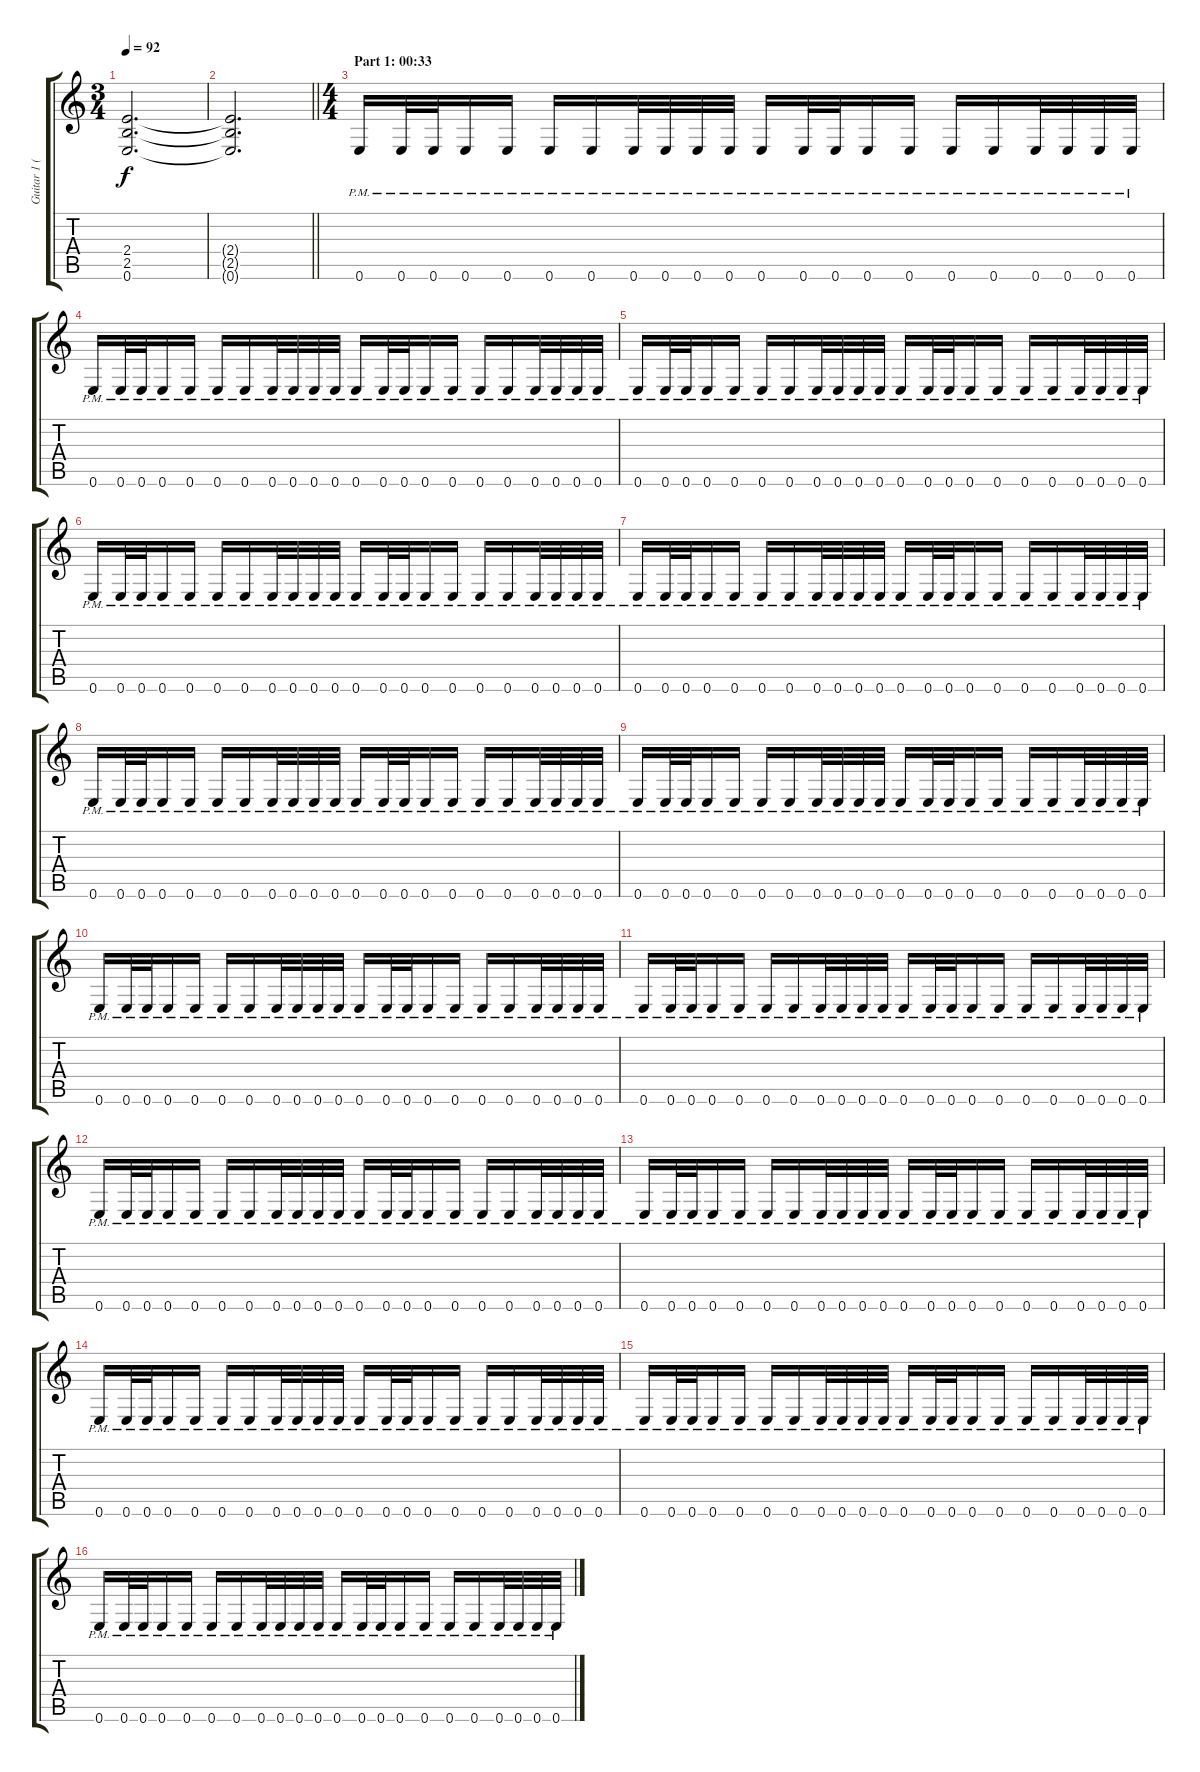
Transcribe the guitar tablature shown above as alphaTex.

\track ("Guitar 1 (Distortion)" "Guitar 1 (") {instrument distortionguitar}
\staff {score tabs}
\tuning (E4 B3 G3 D3 A2 E2) {hide}
\ts (3 4)
\tempo 92
\clef g2
\ks c
(2.4{t} 2.5{t} 0.6{t}).2{d dy f} |
\barLineRight lightlight
(2.4{t} 2.5{t} 0.6{t}).2{d} |
\ts (4 4)
\section ("" "Part 1: 00:33")
0.6{pm}.16 0.6{pm}.32 0.6{pm}.32 0.6{pm}.16 0.6{pm}.16 0.6{pm}.16 0.6{pm}.16 0.6{pm}.32 0.6{pm}.32 0.6{pm}.32 0.6{pm}.32 0.6{pm}.16 0.6{pm}.32 0.6{pm}.32 0.6{pm}.16 0.6{pm}.16 0.6{pm}.16 0.6{pm}.16 0.6{pm}.32 0.6{pm}.32 0.6{pm}.32 0.6{pm}.32 |
0.6{pm}.16 0.6{pm}.32 0.6{pm}.32 0.6{pm}.16 0.6{pm}.16 0.6{pm}.16 0.6{pm}.16 0.6{pm}.32 0.6{pm}.32 0.6{pm}.32 0.6{pm}.32 0.6{pm}.16 0.6{pm}.32 0.6{pm}.32 0.6{pm}.16 0.6{pm}.16 0.6{pm}.16 0.6{pm}.16 0.6{pm}.32 0.6{pm}.32 0.6{pm}.32 0.6{pm}.32 |
0.6{pm}.16 0.6{pm}.32 0.6{pm}.32 0.6{pm}.16 0.6{pm}.16 0.6{pm}.16 0.6{pm}.16 0.6{pm}.32 0.6{pm}.32 0.6{pm}.32 0.6{pm}.32 0.6{pm}.16 0.6{pm}.32 0.6{pm}.32 0.6{pm}.16 0.6{pm}.16 0.6{pm}.16 0.6{pm}.16 0.6{pm}.32 0.6{pm}.32 0.6{pm}.32 0.6{pm}.32 |
0.6{pm}.16 0.6{pm}.32 0.6{pm}.32 0.6{pm}.16 0.6{pm}.16 0.6{pm}.16 0.6{pm}.16 0.6{pm}.32 0.6{pm}.32 0.6{pm}.32 0.6{pm}.32 0.6{pm}.16 0.6{pm}.32 0.6{pm}.32 0.6{pm}.16 0.6{pm}.16 0.6{pm}.16 0.6{pm}.16 0.6{pm}.32 0.6{pm}.32 0.6{pm}.32 0.6{pm}.32 |
0.6{pm}.16 0.6{pm}.32 0.6{pm}.32 0.6{pm}.16 0.6{pm}.16 0.6{pm}.16 0.6{pm}.16 0.6{pm}.32 0.6{pm}.32 0.6{pm}.32 0.6{pm}.32 0.6{pm}.16 0.6{pm}.32 0.6{pm}.32 0.6{pm}.16 0.6{pm}.16 0.6{pm}.16 0.6{pm}.16 0.6{pm}.32 0.6{pm}.32 0.6{pm}.32 0.6{pm}.32 |
0.6{pm}.16 0.6{pm}.32 0.6{pm}.32 0.6{pm}.16 0.6{pm}.16 0.6{pm}.16 0.6{pm}.16 0.6{pm}.32 0.6{pm}.32 0.6{pm}.32 0.6{pm}.32 0.6{pm}.16 0.6{pm}.32 0.6{pm}.32 0.6{pm}.16 0.6{pm}.16 0.6{pm}.16 0.6{pm}.16 0.6{pm}.32 0.6{pm}.32 0.6{pm}.32 0.6{pm}.32 |
0.6{pm}.16 0.6{pm}.32 0.6{pm}.32 0.6{pm}.16 0.6{pm}.16 0.6{pm}.16 0.6{pm}.16 0.6{pm}.32 0.6{pm}.32 0.6{pm}.32 0.6{pm}.32 0.6{pm}.16 0.6{pm}.32 0.6{pm}.32 0.6{pm}.16 0.6{pm}.16 0.6{pm}.16 0.6{pm}.16 0.6{pm}.32 0.6{pm}.32 0.6{pm}.32 0.6{pm}.32 |
0.6{pm}.16 0.6{pm}.32 0.6{pm}.32 0.6{pm}.16 0.6{pm}.16 0.6{pm}.16 0.6{pm}.16 0.6{pm}.32 0.6{pm}.32 0.6{pm}.32 0.6{pm}.32 0.6{pm}.16 0.6{pm}.32 0.6{pm}.32 0.6{pm}.16 0.6{pm}.16 0.6{pm}.16 0.6{pm}.16 0.6{pm}.32 0.6{pm}.32 0.6{pm}.32 0.6{pm}.32 |
0.6{pm}.16 0.6{pm}.32 0.6{pm}.32 0.6{pm}.16 0.6{pm}.16 0.6{pm}.16 0.6{pm}.16 0.6{pm}.32 0.6{pm}.32 0.6{pm}.32 0.6{pm}.32 0.6{pm}.16 0.6{pm}.32 0.6{pm}.32 0.6{pm}.16 0.6{pm}.16 0.6{pm}.16 0.6{pm}.16 0.6{pm}.32 0.6{pm}.32 0.6{pm}.32 0.6{pm}.32 |
0.6{pm}.16 0.6{pm}.32 0.6{pm}.32 0.6{pm}.16 0.6{pm}.16 0.6{pm}.16 0.6{pm}.16 0.6{pm}.32 0.6{pm}.32 0.6{pm}.32 0.6{pm}.32 0.6{pm}.16 0.6{pm}.32 0.6{pm}.32 0.6{pm}.16 0.6{pm}.16 0.6{pm}.16 0.6{pm}.16 0.6{pm}.32 0.6{pm}.32 0.6{pm}.32 0.6{pm}.32 |
0.6{pm}.16 0.6{pm}.32 0.6{pm}.32 0.6{pm}.16 0.6{pm}.16 0.6{pm}.16 0.6{pm}.16 0.6{pm}.32 0.6{pm}.32 0.6{pm}.32 0.6{pm}.32 0.6{pm}.16 0.6{pm}.32 0.6{pm}.32 0.6{pm}.16 0.6{pm}.16 0.6{pm}.16 0.6{pm}.16 0.6{pm}.32 0.6{pm}.32 0.6{pm}.32 0.6{pm}.32 |
0.6{pm}.16 0.6{pm}.32 0.6{pm}.32 0.6{pm}.16 0.6{pm}.16 0.6{pm}.16 0.6{pm}.16 0.6{pm}.32 0.6{pm}.32 0.6{pm}.32 0.6{pm}.32 0.6{pm}.16 0.6{pm}.32 0.6{pm}.32 0.6{pm}.16 0.6{pm}.16 0.6{pm}.16 0.6{pm}.16 0.6{pm}.32 0.6{pm}.32 0.6{pm}.32 0.6{pm}.32 |
0.6{pm}.16 0.6{pm}.32 0.6{pm}.32 0.6{pm}.16 0.6{pm}.16 0.6{pm}.16 0.6{pm}.16 0.6{pm}.32 0.6{pm}.32 0.6{pm}.32 0.6{pm}.32 0.6{pm}.16 0.6{pm}.32 0.6{pm}.32 0.6{pm}.16 0.6{pm}.16 0.6{pm}.16 0.6{pm}.16 0.6{pm}.32 0.6{pm}.32 0.6{pm}.32 0.6{pm}.32 |
0.6{pm}.16 0.6{pm}.32 0.6{pm}.32 0.6{pm}.16 0.6{pm}.16 0.6{pm}.16 0.6{pm}.16 0.6{pm}.32 0.6{pm}.32 0.6{pm}.32 0.6{pm}.32 0.6{pm}.16 0.6{pm}.32 0.6{pm}.32 0.6{pm}.16 0.6{pm}.16 0.6{pm}.16 0.6{pm}.16 0.6{pm}.32 0.6{pm}.32 0.6{pm}.32 0.6{pm}.32
